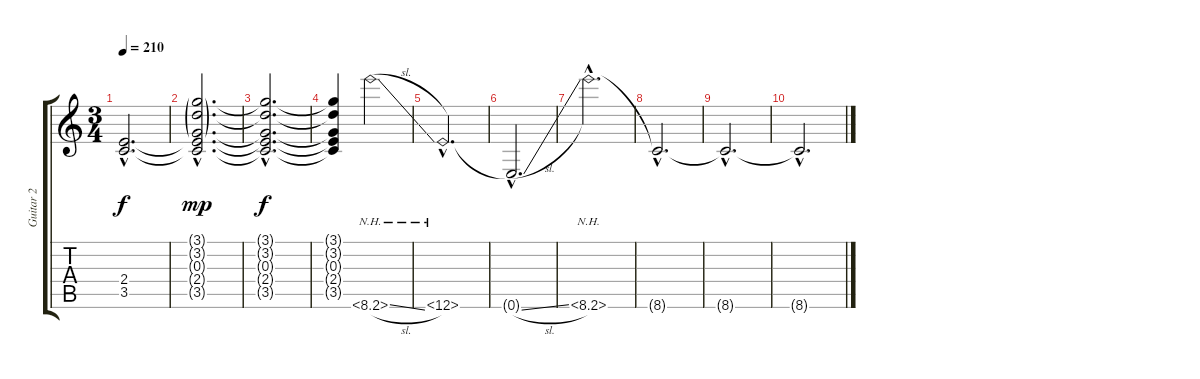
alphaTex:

\track ("Guitar 2" "Guitar 2") {instrument distortionguitar}
\staff {score tabs}
\tuning (E4 B3 G3 D3 A2 E2) {hide}
\ts (3 4)
\tempo 210
\clef g2
\ks c
(2.4{hac} 3.5{hac}).2{d dy f} |
(3.1{g hac} 3.2{g hac} 0.3{g hac} 2.4{hac t} 3.5{hac t}).2{d dy mp} |
(3.1{hac t} 3.2{hac t} 0.3{hac t} 2.4{hac t} 3.5{hac t}).2{d dy f} |
(3.1{t} 3.2{t} 0.3{t} 2.4{t} 3.5{t}).4 8.6{nh sl}.2{volume 16 instrument overdrivenguitar} |
0.6{nh hac}.2{d} |
0.6{sl hac t}.2{d} |
8.6{nh hac}.2{d} |
8.6{hac t}.2{d} |
8.6{hac t}.2{d} |
8.6{hac t}.2{d}
